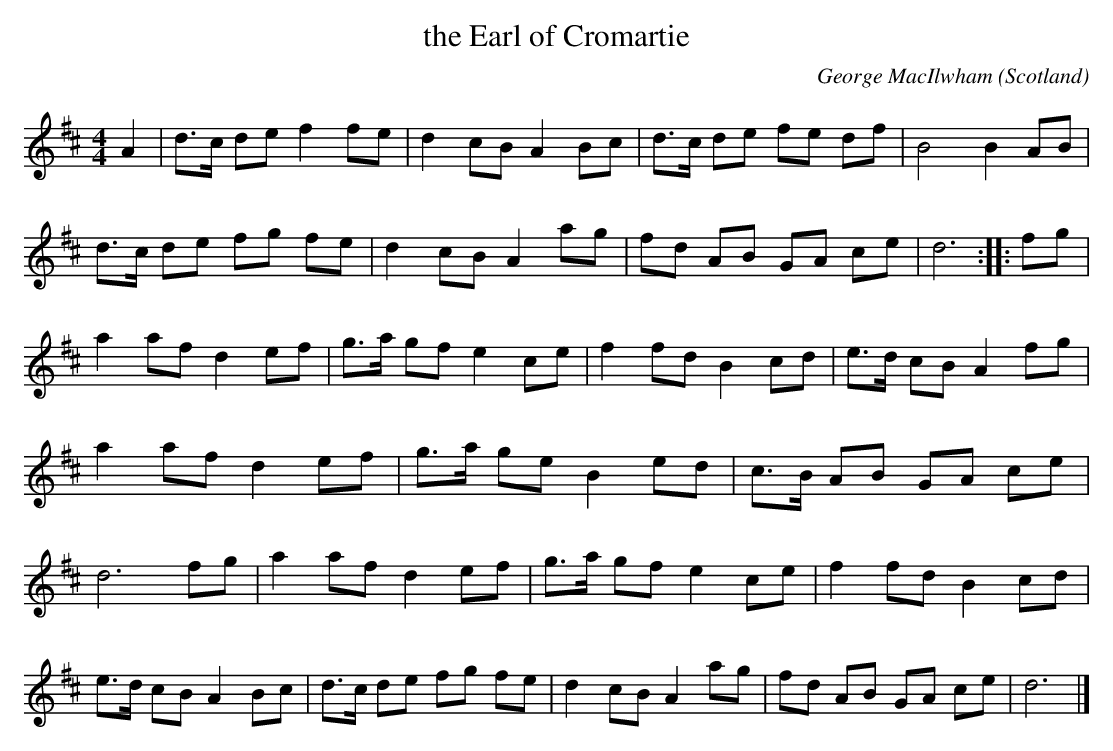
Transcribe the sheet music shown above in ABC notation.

X:1
T:the Earl of Cromartie
O:Scotland
M:4/4
C:George MacIlwham
K:D
A2|\
d>c de f2fe|d2cB A2 Bc|d>c de fe df|B4 B2AB|\
d>c de fg fe|d2cB A2ag|fd AB GA ce|d6::\
fg|\
a2af d2ef|g>a gf e2ce|f2fd B2cd|e>d cB A2fg|\
a2af d2ef|g>a ge B2ed|c>B AB GA ce|d6 fg|\
a2af d2ef|g>a gf e2ce|f2fd B2cd|e>d cB A2Bc|\
d>c de fg fe|d2cB A2ag|fd AB GA ce|d6|]
